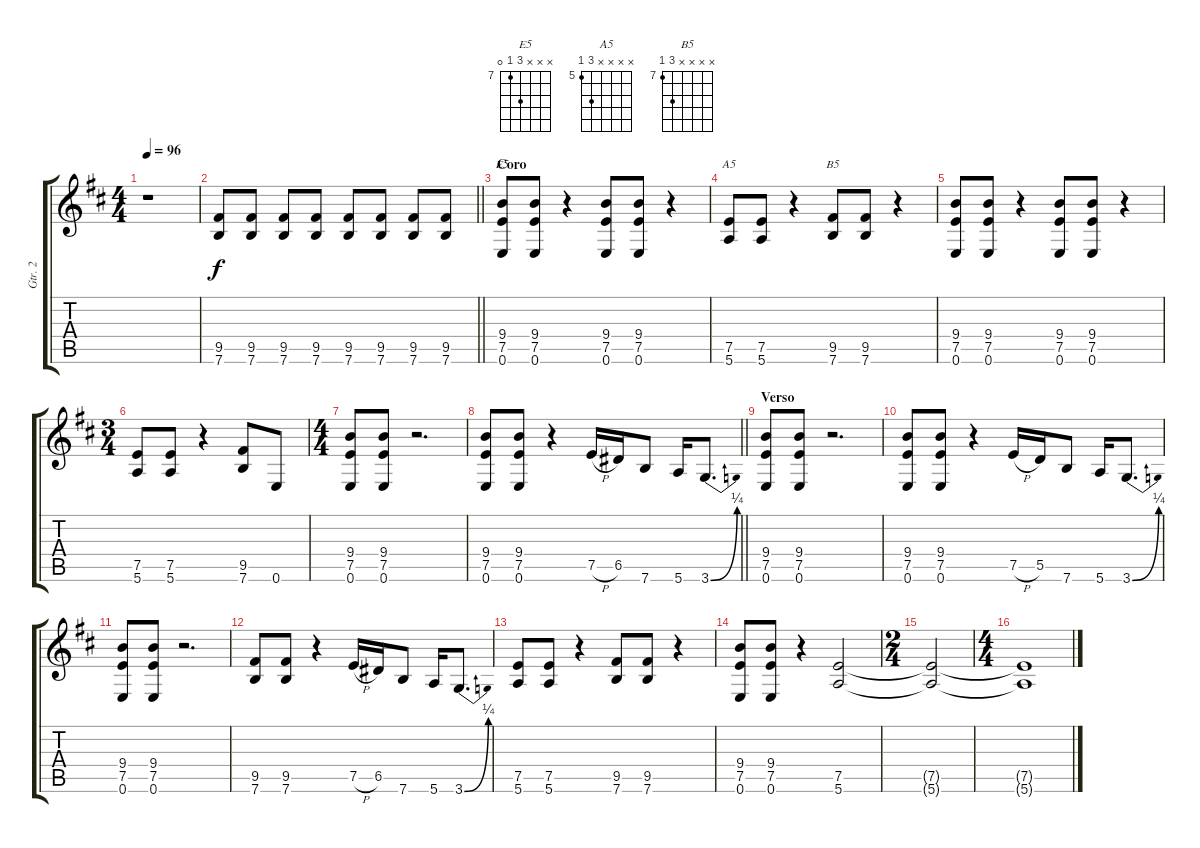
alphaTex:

\track ("Gtr. 2" "Gtr. 2") {instrument overdrivenguitar}
\staff {score tabs}
\tuning (E4 B3 G3 D3 A2 E2) {hide}
\chord ("E5" x x x 9 7 0) {firstfret 7}
\chord ("A5" x x x x 7 5) {firstfret 5}
\chord ("B5" x x x x 9 7) {firstfret 7}
\ts (4 4)
\tempo 96
\clef g2
\ks d
r.1{dy f} |
\barLineRight lightlight
(9.5 7.6).8 (9.5 7.6).8 (9.5 7.6).8 (9.5 7.6).8 (9.5 7.6).8 (9.5 7.6).8 (9.5 7.6).8 (9.5 7.6).8 |
\section ("" "Coro")
(9.4 7.5 0.6).8{ch "E5"} (9.4 7.5 0.6).8 r.4 (9.4 7.5 0.6).8 (9.4 7.5 0.6).8 r.4 |
(7.5 5.6).8{ch "A5"} (7.5 5.6).8 r.4 (9.5 7.6).8{ch "B5"} (9.5 7.6).8 r.4 |
(9.4 7.5 0.6).8 (9.4 7.5 0.6).8 r.4 (9.4 7.5 0.6).8 (9.4 7.5 0.6).8 r.4 |
\ts (3 4)
(7.5 5.6).8 (7.5 5.6).8 r.4 (9.5 7.6).8 0.6.8 |
\ts (4 4)
(9.4 7.5 0.6).8 (9.4 7.5 0.6).8 r.2{d} |
\barLineRight lightlight
(9.4 7.5 0.6).8 (9.4 7.5 0.6).8 r.4 7.5{h}.16 6.5.16 7.6.8 5.6.16 3.6{be (bend 0 0 60 1)}.8{d} |
\section ("" "Verso")
(9.4 7.5 0.6).8 (9.4 7.5 0.6).8 r.2{d} |
(9.4 7.5 0.6).8 (9.4 7.5 0.6).8 r.4 7.5{h}.16 5.5.16 7.6.8 5.6.16 3.6{be (bend 0 0 60 1)}.8{d} |
(9.4 7.5 0.6).8 (9.4 7.5 0.6).8 r.2{d} |
(9.5 7.6).8 (9.5 7.6).8 r.4 7.5{h}.16 6.5.16 7.6.8 5.6.16 3.6{be (bend 0 0 60 1)}.8{d} |
(7.5 5.6).8 (7.5 5.6).8 r.4 (9.5 7.6).8 (9.5 7.6).8 r.4 |
(9.4 7.5 0.6).8 (9.4 7.5 0.6).8 r.4 (7.5 5.6).2 |
\ts (2 4)
(7.5{t} 5.6{t}).2 |
\ts (4 4)
(7.5{t} 5.6{t}).1
